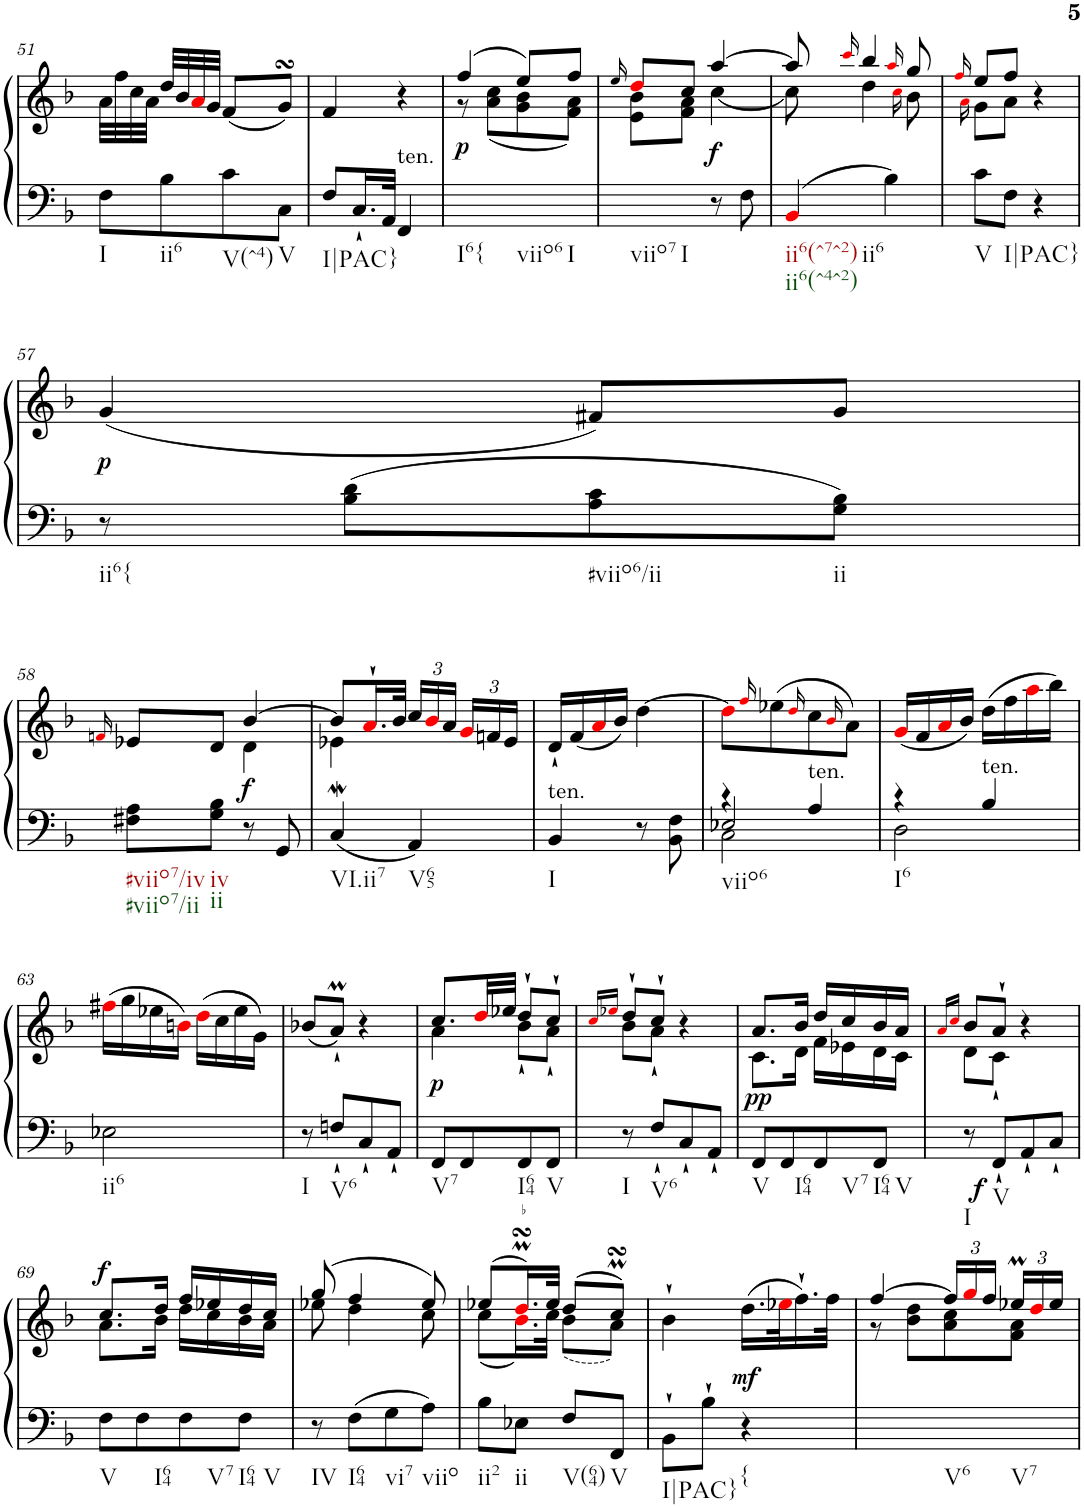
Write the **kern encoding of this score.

**kern	**kern	**dynam	**harte
*part1	*part1	*part1	*part1
*staff2	*staff1	*staff1/2	*
*I"Harpsichord	*	*	*
*I'Hch.	*	*	*
!!LO:PB:g=z
*clefF4	*clefG2	*	*
*k[b-]	*k[b-]	*	*
*M2/4	*M2/4	*	*
=51	=51	=51	=51
8F\L	32a\LLL	.	.
.	32ff\	.	.
.	32cc\	.	.
.	32a\JJJ	.	.
8B-\	32dd/LLL	.	.
.	32b-/	.	.
.	32ai/	.	.
.	32g/JJJ	.	.
8c\	(<8f/L	.	.
8C\J	8gsSSS/J)	.	.
=52	=52	=52	=52
8F/L	4f/	.	.
16.C`/L	.	.	.
32AA/JJk	.	.	.
!LO:TX:a:t=ten.	!	!	!
4FF/	4r	.	.
=53	=53	=53	=53
*	*^	*	*
!	!	!	!LO:DY:b	!
2ryy	(>4ff/	8r	p	.
.	.	(<8a\ 8cc\L	.	.
.	8ee/L)	8g\ 8b-\	.	.
.	8ff/J	8f\ 8a\J)	.	.
=54	=54	=54	=54	=54
.	16qee/	.	.	.
4ryy	8ddi/L	8e\ 8b-\L	.	.
.	8cc/J	8f\ 8a\J	.	.
!	!	!	!LO:DY:b	!
8r	[4aa/	[4cc\	f	.
8F\	.	.	.	.
=55	=55	=55	=55	=55
4BB-i/	8aa/]	8cc\]	.	.
.	16qccci/	.	.	.
.	4bb-/	4dd\	.	.
4B-\	.	.	.	.
.	16qaai/	16qcci\	.	.
.	8gg/	8b-\	.	.
=56	=56	=56	=56	=56
.	16qffi/	16qai\	.	.
8c\L	8ee/L	8g\L	.	.
8F\J	8ff/J	8a\J	.	.
4r	4r	4ryy	.	.
!!LO:LB:g=z
=57	=57	=57	=57	=57
!	!	!	!LO:DY:b	!
*	*v	*v	*	*
8r	(<4g/	p	.
8B-\ 8d\L	.	.	.
8A\ 8c\	8f#X/L)	.	.
8G\ 8B-\J	8g/J	.	.
!!LO:LB:g=z
=58	=58	=58	=58
.	16qfni/	.	.
*	*^	*	*
8F#X\ 8A\L	8e-X/L	4ryy	.	.
8G\ 8B-\J	8d/J	.	.	.
!	!	!	!LO:DY:b	!
8r	[4b-/	4d\	f	.
8GG/	.	.	.	.
=59	=59	=59	=59	=59
4CW/	8b-/L]	4e-X\	.	.
.	16.a`i/L	.	.	.
.	32b-/JJk	.	.	.
*	*Xbrackettup	*	*	*
4AA/	24cc/LL	4ryy	.	.
.	24b-i/	.	.	.
.	24a/JJ	.	.	.
.	24gi/LL	.	.	.
.	24fn/	.	.	.
.	24e-/JJ	.	.	.
*	*v	*v	*	*
=60	=60	=60	=60
!LO:TX:a:t=ten.	!	!	!
4BB-/	16d`/LL	.	.
.	(<16f/	.	.
.	16ai/	.	.
.	16b-/JJ)	.	.
8r	[4dd\	.	.
8BB-\ 8F\	.	.	.
=61	=61	=61	=61
*^	*	*	*
*	*^	*	*	*
4r	2C\	2E-X/	8ddi\L]	.	.
.	.	.	16qffi/	.	.
.	.	.	(>8ee-X\	.	.
.	.	.	16qddi/	.	.
!LO:TX:a:t=ten.	!	!	!	!	!
4A/	.	.	8cc\	.	.
.	.	.	16qb-i/	.	.
.	.	.	8a\J)	.	.
*	*v	*v	*	*	*
=62	=62	=62	=62	=62
4r	2D\	(<16gi/LL	.	.
.	.	16f/	.	.
.	.	16ai/	.	.
.	.	16b-/JJ)	.	.
!LO:TX:a:t=ten.	!	!	!	!
4B-/	.	(>16dd\LL	.	.
.	.	16ff\	.	.
.	.	16aai\	.	.
.	.	16bb-\JJ)	.	.
*v	*v	*	*	*
!!LO:LB:g=z
=63	=63	=63	=63
2E-X\	(>16ff#Xi\LL	.	.
.	16gg\	.	.
.	16ee-X\	.	.
.	16bni\JJ)	.	.
.	(>16ddi\LL	.	.
.	16cc\	.	.
.	16ee-\	.	.
.	16g\JJ)	.	.
=64	=64	=64	=64
8r	(<8b-X/L	.	.
8Fn`/L	8am`/J)	.	.
8C`/	4r	.	.
8AA`/J	.	.	.
=65	=65	=65	=65
*	*^	*	*
!	!	!	!LO:DY:b	!
8FF/L	8.cc/L	4a\	p	.
8FF/	.	.	.	.
.	32ddi/LL	.	.	.
.	32ee-X/JJJ	.	.	.
8FF/	8dd`/L	8b-`\L	.	.
8FF/J	8cc`/J	8a`\J	.	.
=66	=66	=66	=66	=66
.	16qcci/LL	.	.	.
.	16qee-Xi/JJ	.	.	.
8r	8dd`/L	8b-\L	.	.
8F`/L	8cc`/J	8a`\J	.	.
8C`/	4r	4ryy	.	.
8AA`/J	.	.	.	.
=67	=67	=67	=67	=67
!	!	!	!LO:DY:b	!
8FF/L	8.a/L	8.c\L	pp	.
8FF/	.	.	.	.
.	16b-/Jk	16d\Jk	.	.
8FF/	16dd/LL	16f\LL	.	.
.	16cc/	16e-X\	.	.
8FF/J	16b-/	16d\	.	.
.	16a/JJ	16c\JJ	.	.
=68	=68	=68	=68	=68
.	16qai/LL	.	.	.
.	16qcci/JJ	.	.	.
8r	8b-/L	8d\L	.	.
!	!	!	!LO:DY:b=2	!
8FF`/L	8a`/J	8c`\J	f	.
8AA`/	4r	4ryy	.	.
8C`/J	.	.	.	.
!!LO:LB:g=z	!!
=69	=69	=69	=69	=69
!	!	!	!LO:DY:a	!
8F\L	8.cc/L	8.a\L	f	.
8F\	.	.	.	.
.	16dd/Jk	16b-\Jk	.	.
8F\	16ff/LL	16dd\LL	.	.
.	16ee-X/	16cc\	.	.
8F\J	16dd/	16b-\	.	.
.	16cc/JJ	16a\JJ	.	.
=70	=70	=70	=70	=70
8r	(>8gg/	8ee-X\	.	.
8F\L	4ff/	4dd\	.	.
8G\	.	.	.	.
8A\J	8ee-/)	8cc\	.	.
=71	=71	=71	=71	=71
8B-\L	(>8ee-X/L	(<8cc\L	.	.
8E-X\J	16.ddMsSSSi/L)	16.b-i\L)	.	.
.	32ee-/JJk	32cc\JJk	.	.
8F/L	(>8dd/L	(<8b-\L	.	.
8FF/J	8ccMsSSS/J)	8a\J)	.	.
*	*v	*v	*	*
=72	=72	=72	=72
8BB-`\L	4b-`\	.	.
8B-`\J	.	.	.
!	!	!LO:DY:b	!LO:H:kt={
4r	(>16.dd\LL	mf	N
.	32ee-Xi\K	.	.
.	16.ff`\)	.	.
.	32ff\JJk	.	.
=73	=73	=73	=73
*	*^	*	*
2ryy	[4ff/	8r	.	.
.	.	8b-\ 8dd\L	.	.
.	24ff/LL]	8a\ 8cc\	.	.
.	24ggi/	.	.	.
.	24ff/JJ	.	.	.
.	24ee-XM/LL	8f\ 8a\J	.	.
.	24ddi/	.	.	.
.	24ee-/JJ	.	.	.
*	*v	*v	*	*
=	=	=	=
*-	*-	*-	*-
